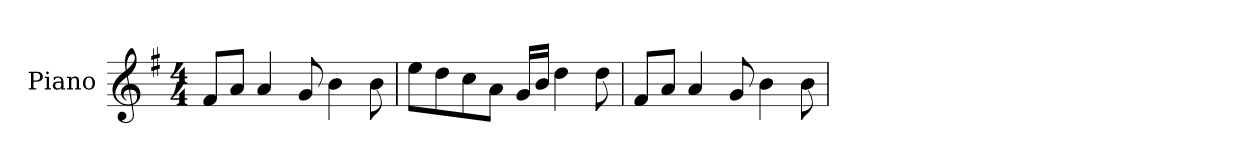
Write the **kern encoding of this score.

**kern
*part1
*staff1
*I"Piano
*I'P-no
*clefG2
*k[f#]
*M4/4
*MM90
=1
8f#/L
8a/J
4a/
8g/
4b\
8b\
=2
8ee\L
8dd\
8cc\
8a\J
16g/LL
16b/JJ
4dd\
8dd\
=3
8f#/L
8a/J
4a/
8g/
4b\
8b\
=
*-
